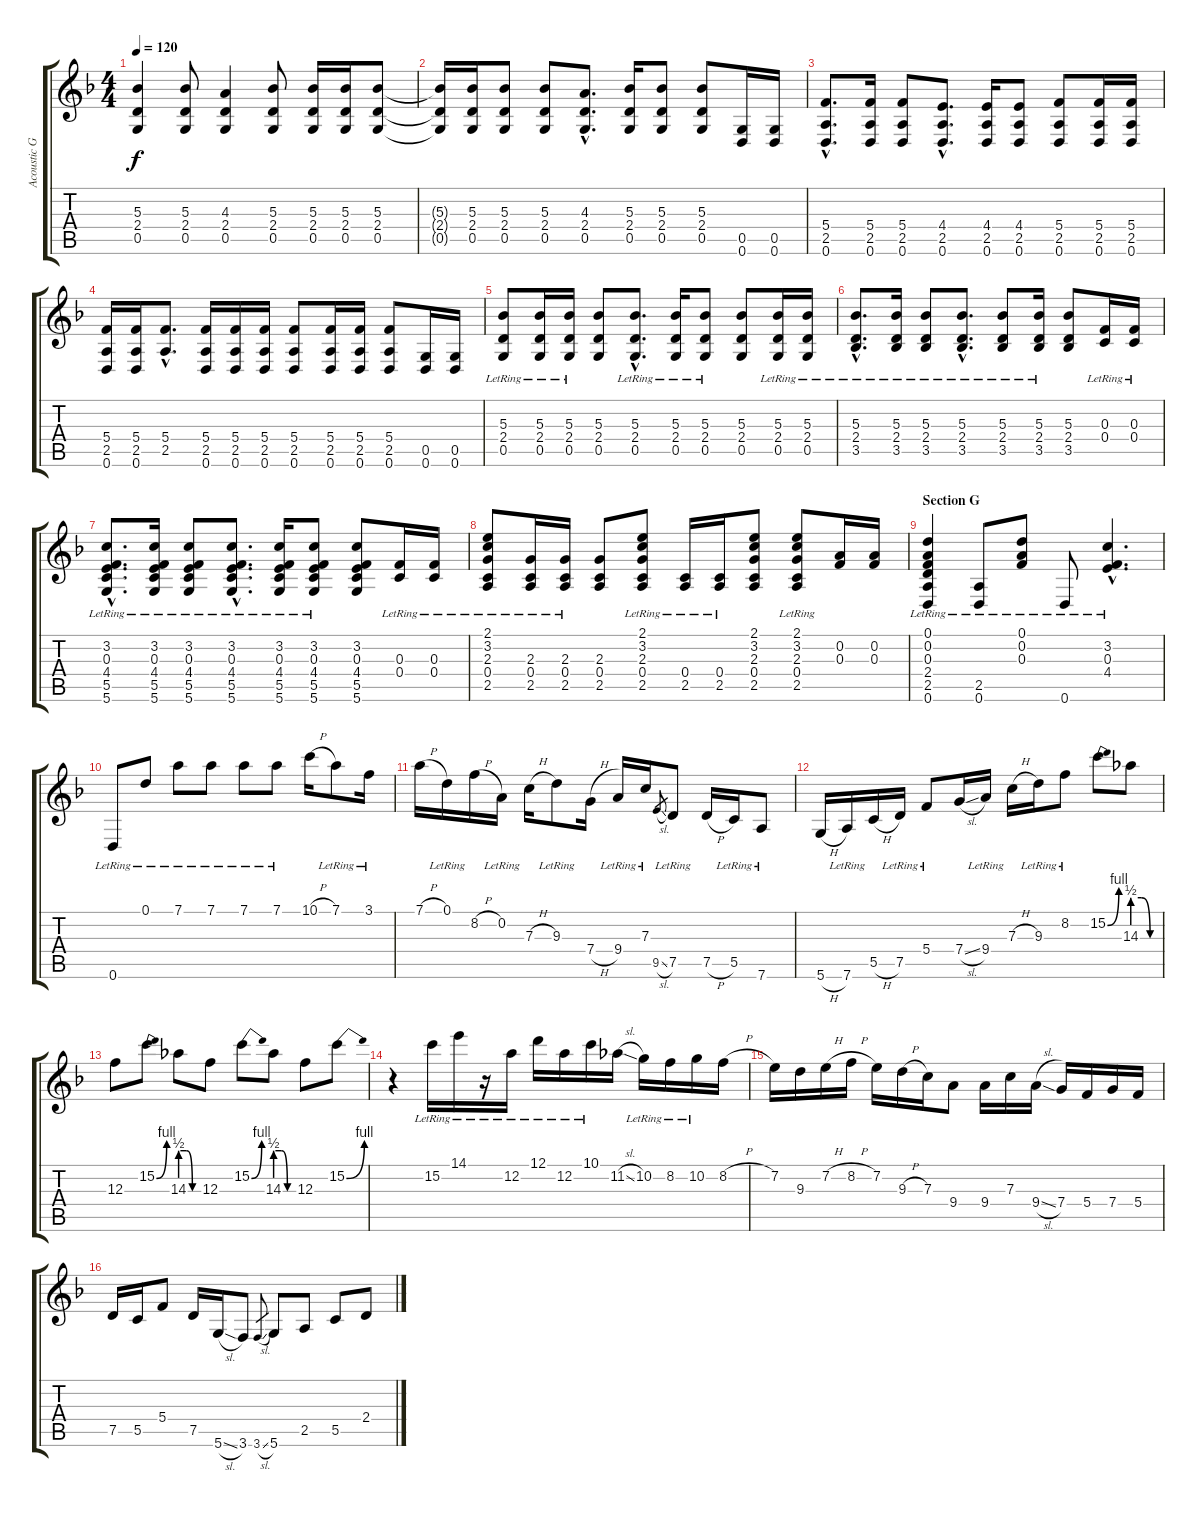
\track ("Acoustic Guitar 1 (Full Step Down)" "Acoustic G") {instrument acousticguitarnylon}
\staff {score tabs}
\tuning (D4 A3 F3 C3 G2 D2) {hide}
\ts (4 4)
\tempo 120
\clef g2
\ks f
(5.3 2.4 0.5).4{dy f} (5.3 2.4 0.5).8 (4.3 2.4 0.5).4 (5.3 2.4 0.5).8 (5.3 2.4 0.5).16 (5.3 2.4 0.5).16 (5.3 2.4 0.5).8 |
(5.3{t} 2.4{t} 0.5{t}).16 (5.3 2.4 0.5).16 (5.3 2.4 0.5).8 (5.3 2.4 0.5).8 (4.3{hac} 2.4{hac} 0.5{hac}).8{d} (5.3 2.4 0.5).16 (5.3 2.4 0.5).8 (5.3 2.4 0.5).8 (0.5 0.6).16 (0.5 0.6).16 |
(5.4{hac} 2.5{hac} 0.6{hac}).8{d} (5.4 2.5 0.6).16 (5.4 2.5 0.6).8 (4.4{hac} 2.5{hac} 0.6{hac}).8{d} (4.4 2.5 0.6).16 (4.4 2.5 0.6).8 (5.4 2.5 0.6).8 (5.4 2.5 0.6).16 (5.4 2.5 0.6).16 |
(5.4 2.5 0.6).16 (5.4 2.5 0.6).16 (5.4{hac} 2.5{hac}).8{d} (5.4 2.5 0.6).16 (5.4 2.5 0.6).16 (5.4 2.5 0.6).16 (5.4 2.5 0.6).8 (5.4 2.5 0.6).16 (5.4 2.5 0.6).16 (5.4 2.5 0.6).8 (0.5 0.6).16 (0.5 0.6).16 |
(5.3 2.4{lr} 0.5{lr}).8 (5.3 2.4{lr} 0.5{lr}).16 (5.3 2.4{lr} 0.5{lr}).16 (5.3 2.4 0.5).8 (5.3{hac} 2.4{hac lr} 0.5{hac lr}).8{d} (5.3 2.4{lr} 0.5{lr}).16 (5.3 2.4{lr} 0.5{lr}).8 (5.3 2.4 0.5).8 (5.3 2.4{lr} 0.5).16 (5.3 2.4{lr} 0.5).16 |
(5.3{hac} 2.4{hac lr} 3.5{hac lr}).8{d} (5.3 2.4{lr} 3.5{lr}).16 (5.3 2.4{lr} 3.5{lr}).8 (5.3{hac} 2.4{hac lr} 3.5{hac lr}).8{d} (5.3 2.4{lr} 3.5{lr}).8 (5.3 2.4{lr} 3.5{lr}).16 (5.3 2.4 3.5).8 (0.3 0.4{lr}).16 (0.3 0.4{lr}).16 |
(3.2{hac} 0.3{hac} 4.4{hac lr} 5.5{hac lr} 5.6{hac}).8{d} (3.2 0.3 4.4{lr} 5.5{lr} 5.6).16 (3.2 0.3 4.4{lr} 5.5{lr} 5.6).8 (3.2{hac} 0.3{hac} 4.4{hac lr} 5.5{hac lr} 5.6{hac}).8{d} (3.2 0.3 4.4{lr} 5.5{lr} 5.6).16 (3.2 0.3 4.4{lr} 5.5{lr} 5.6).8 (3.2 0.3 4.4 5.5 5.6).8 (0.3 0.4{lr}).16 (0.3 0.4{lr}).16 |
(2.1 3.2 2.3 0.4{lr} 2.5{lr}).8 (2.3 0.4{lr} 2.5{lr}).16 (2.3 0.4{lr} 2.5{lr}).16 (2.3 0.4 2.5).8 (2.1 3.2 2.3 0.4{lr} 2.5{lr}).8 (0.4{lr} 2.5{lr}).16 (0.4{lr} 2.5{lr}).16 (2.1 3.2 2.3 0.4 2.5).8 (2.1 3.2 2.3 0.4{lr} 2.5).8 (0.2 0.3).16 (0.2 0.3).16 |
\section ("" "Section G")
(0.1{lr} 0.2{lr} 0.3{lr} 2.4{lr} 2.5{lr} 0.6{lr}).4 (2.5{lr} 0.6{lr}).8 (0.1{lr} 0.2{lr} 0.3{lr}).8 0.6{lr}.8 (3.2{hac lr} 0.3{hac lr} 4.4{hac lr}).4{d} |
0.6{lr}.8 0.1{lr}.8 7.1{lr}.8 7.1{lr}.8 7.1{lr}.8 7.1{lr}.8 10.1{h}.16 7.1{lr}.8 3.1{lr}.16 |
7.1{h}.16 0.1{lr}.16 8.2{h}.16 0.2{lr}.16 7.3{h}.16 9.3{lr}.8 7.4{h}.16 9.4{lr}.16 7.3{lr}.16 9.5{sl}.8{gr} 7.5{lr}.8 7.5{h}.16 5.5{lr}.16 7.6{lr}.8 |
5.6{h}.16 7.6{lr}.16 5.5{h}.16 7.5{lr}.16 5.4{lr}.8 7.4{sl}.16 9.4{lr}.16 7.3{h}.16 9.3{lr}.16 8.2{lr}.8 15.2{be (bend 0 0 60 4)}.8 14.3{be (custom 0 2 20 2 40 0 60 0)}.8 |
12.3.8 15.2{be (bend 0 0 60 4)}.8 14.3{be (custom 0 2 20 2 40 0 60 0)}.8 12.3.8 15.2{be (bend 0 0 60 4)}.8 14.3{be (custom 0 2 20 2 40 0 60 0)}.8 12.3.8 15.2{be (bend 0 0 60 4)}.8 |
r.4 15.2{lr}.16 14.1{lr}.16 r.16 12.2{lr}.16 12.1{lr}.16 12.2{lr}.16 10.1{lr}.16 11.2{sl}.16 10.2{lr}.16 8.2{lr}.16 10.2{lr}.16 8.2{h}.16 |
7.2.16 9.3.16 7.2{h}.16 8.2{h}.16 7.2.16 9.3{h}.16 7.3.16 9.4.8 9.4.16 7.3.16 9.4{sl}.16 7.4.16 5.4.16 7.4.16 5.4.16 |
7.5.16 5.5.16 5.4.8 7.5.16 5.6{sl}.16 3.6.8 3.6{sl}.8{gr} 5.6.8 2.5.8 5.5.8 2.4.8
